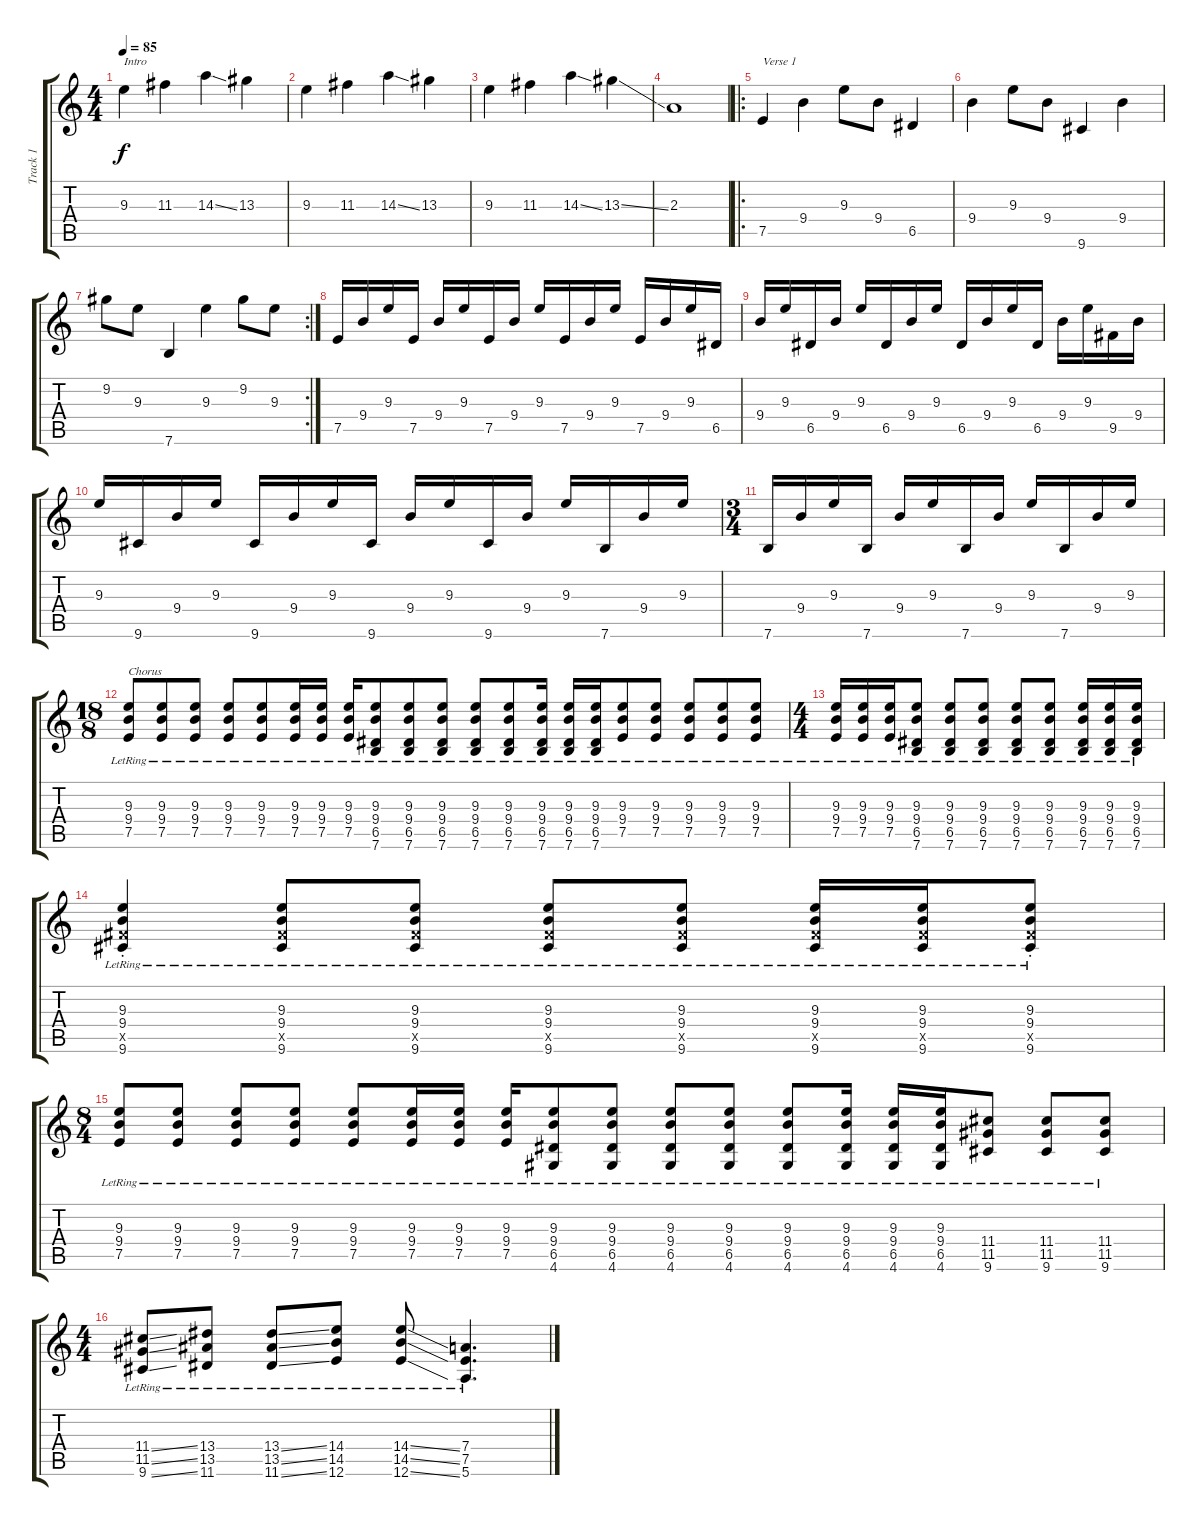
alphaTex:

\track ("Track 1" "Track 1") {instrument acousticguitarsteel}
\staff {score tabs}
\tuning (E4 B3 G3 D3 A2 E2) {hide}
\ts (4 4)
\tempo 85
\clef g2
\ks c
9.3.4{txt "Intro" dy f instrument acousticguitarsteel} 11.3.4 14.3{ss}.4 13.3.4 |
9.3.4 11.3.4 14.3{ss}.4 13.3.4 |
9.3.4 11.3.4 14.3{ss}.4 13.3{ss}.4 |
2.3.1 |
\ro
7.5.4{txt "Verse 1"} 9.4.4 9.3.8 9.4.8 6.5.4 |
9.4.4 9.3.8 9.4.8 9.6.4 9.4.4 |
\rc 2
9.2.8 9.3.8 7.6.4 9.3.4 9.2.8 9.3.8 |
7.5.16 9.4.16 9.3.16 7.5.16 9.4.16 9.3.16 7.5.16 9.4.16 9.3.16 7.5.16 9.4.16 9.3.16 7.5.16 9.4.16 9.3.16 6.5.16 |
9.4.16 9.3.16 6.5.16 9.4.16 9.3.16 6.5.16 9.4.16 9.3.16 6.5.16 9.4.16 9.3.16 6.5.16 9.4.16 9.3.16 9.5.16 9.4.16 |
9.3.16 9.6.16 9.4.16 9.3.16 9.6.16 9.4.16 9.3.16 9.6.16 9.4.16 9.3.16 9.6.16 9.4.16 9.3.16 7.6.16 9.4.16 9.3.16 |
\ts (3 4)
7.6.16 9.4.16 9.3.16 7.6.16 9.4.16 9.3.16 7.6.16 9.4.16 9.3.16 7.6.16 9.4.16 9.3.16 |
\ts (18 8)
(9.3{lr} 9.4{lr} 7.5{lr}).8{txt "Chorus"} (9.3{lr} 9.4{lr} 7.5{lr}).8 (9.3{lr} 9.4{lr} 7.5{lr}).8 (9.3{lr} 9.4{lr} 7.5{lr}).8 (9.3{lr} 9.4{lr} 7.5{lr}).8 (9.3{lr} 9.4{lr} 7.5{lr}).16 (9.3{lr} 9.4{lr} 7.5{lr}).16 (9.3{lr} 9.4{lr} 7.5{lr}).16 (9.3{lr} 9.4{lr} 6.5{lr} 7.6{lr}).8 (9.3{lr} 9.4{lr} 6.5{lr} 7.6{lr}).8 (9.3{lr} 9.4{lr} 6.5{lr} 7.6{lr}).8 (9.3{lr} 9.4{lr} 6.5{lr} 7.6{lr}).8 (9.3{lr} 9.4{lr} 6.5{lr} 7.6{lr}).8 (9.3{lr} 9.4{lr} 6.5{lr} 7.6{lr}).16 (9.3{lr} 9.4{lr} 6.5{lr} 7.6{lr}).16 (9.3{lr} 9.4{lr} 6.5{lr} 7.6{lr}).16 (9.3{lr} 9.4{lr} 7.5{lr}).8 (9.3{lr} 9.4{lr} 7.5{lr}).8 (9.3{lr} 9.4{lr} 7.5{lr}).8 (9.3{lr} 9.4{lr} 7.5{lr}).8 (9.3{lr} 9.4{lr} 7.5{lr}).8 |
\ts (4 4)
(9.3{lr} 9.4{lr} 7.5{lr}).16 (9.3{lr} 9.4{lr} 7.5{lr}).16 (9.3{lr} 9.4{lr} 7.5{lr}).16 (9.3{lr} 9.4{lr} 6.5{lr} 7.6{lr}).8 (9.3{lr} 9.4{lr} 6.5{lr} 7.6{lr}).8 (9.3{lr} 9.4{lr} 6.5{lr} 7.6{lr}).8 (9.3{lr} 9.4{lr} 6.5{lr} 7.6{lr}).8 (9.3{lr} 9.4{lr} 6.5{lr} 7.6{lr}).8 (9.3{lr} 9.4{lr} 6.5{lr} 7.6{lr}).16 (9.3{lr} 9.4{lr} 6.5{lr} 7.6{lr}).16 (9.3{lr} 9.4{lr} 6.5{lr} 7.6{lr}).16 |
(9.3{st lr} 9.4{st lr} 9.5{x} 9.6{st lr}).4 (9.3{lr} 9.4{lr} 9.5{x} 9.6{lr}).8 (9.3{lr} 9.4{lr} 9.5{x} 9.6{lr}).8 (9.3{lr} 9.4{lr} 9.5{x} 9.6{lr}).8 (9.3{lr} 9.4{lr} 9.5{x} 9.6{lr}).8 (9.3{lr} 9.4{lr} 9.5{x} 9.6{lr}).16 (9.3{lr} 9.4{lr} 9.5{x} 9.6{lr}).16 (9.3{lr} 9.4{st lr} 9.5{x} 9.6{lr}).8 |
\ts (8 4)
(9.3{lr} 9.4{lr} 7.5{lr}).8 (9.3{lr} 9.4{lr} 7.5{lr}).8 (9.3{lr} 9.4{lr} 7.5{lr}).8 (9.3{lr} 9.4{lr} 7.5{lr}).8 (9.3{lr} 9.4{lr} 7.5{lr}).8 (9.3{lr} 9.4{lr} 7.5{lr}).16 (9.3{lr} 9.4{lr} 7.5{lr}).16 (9.3{lr} 9.4{lr} 7.5{lr}).16 (9.3{lr} 9.4{lr} 6.5{lr} 4.6{lr}).8 (9.3{lr} 9.4{lr} 6.5{lr} 4.6{lr}).8 (9.3{lr} 9.4{lr} 6.5{lr} 4.6{lr}).8 (9.3{lr} 9.4{lr} 6.5{lr} 4.6{lr}).8 (9.3{lr} 9.4{lr} 6.5{lr} 4.6{lr}).8 (9.3{lr} 9.4{lr} 6.5{lr} 4.6{lr}).16 (9.3{lr} 9.4{lr} 6.5{lr} 4.6{lr}).16 (9.3{lr} 9.4{lr} 6.5{lr} 4.6{lr}).16 (11.4{lr} 11.5{lr} 9.6{lr}).8 (11.4{lr} 11.5{lr} 9.6{lr}).8 (11.4{lr} 11.5{lr} 9.6{lr}).8 |
\ts (4 4)
(11.4{ss lr} 11.5{ss lr} 9.6{ss lr}).8 (13.4{lr} 13.5{lr} 11.6{lr}).8 (13.4{ss lr} 13.5{ss lr} 11.6{ss lr}).8 (14.4{lr} 14.5{lr} 12.6{lr}).8 (14.4{ss lr} 14.5{ss lr} 12.6{ss lr}).8 (7.4{lr} 7.5{lr} 5.6{lr}).4{d}
